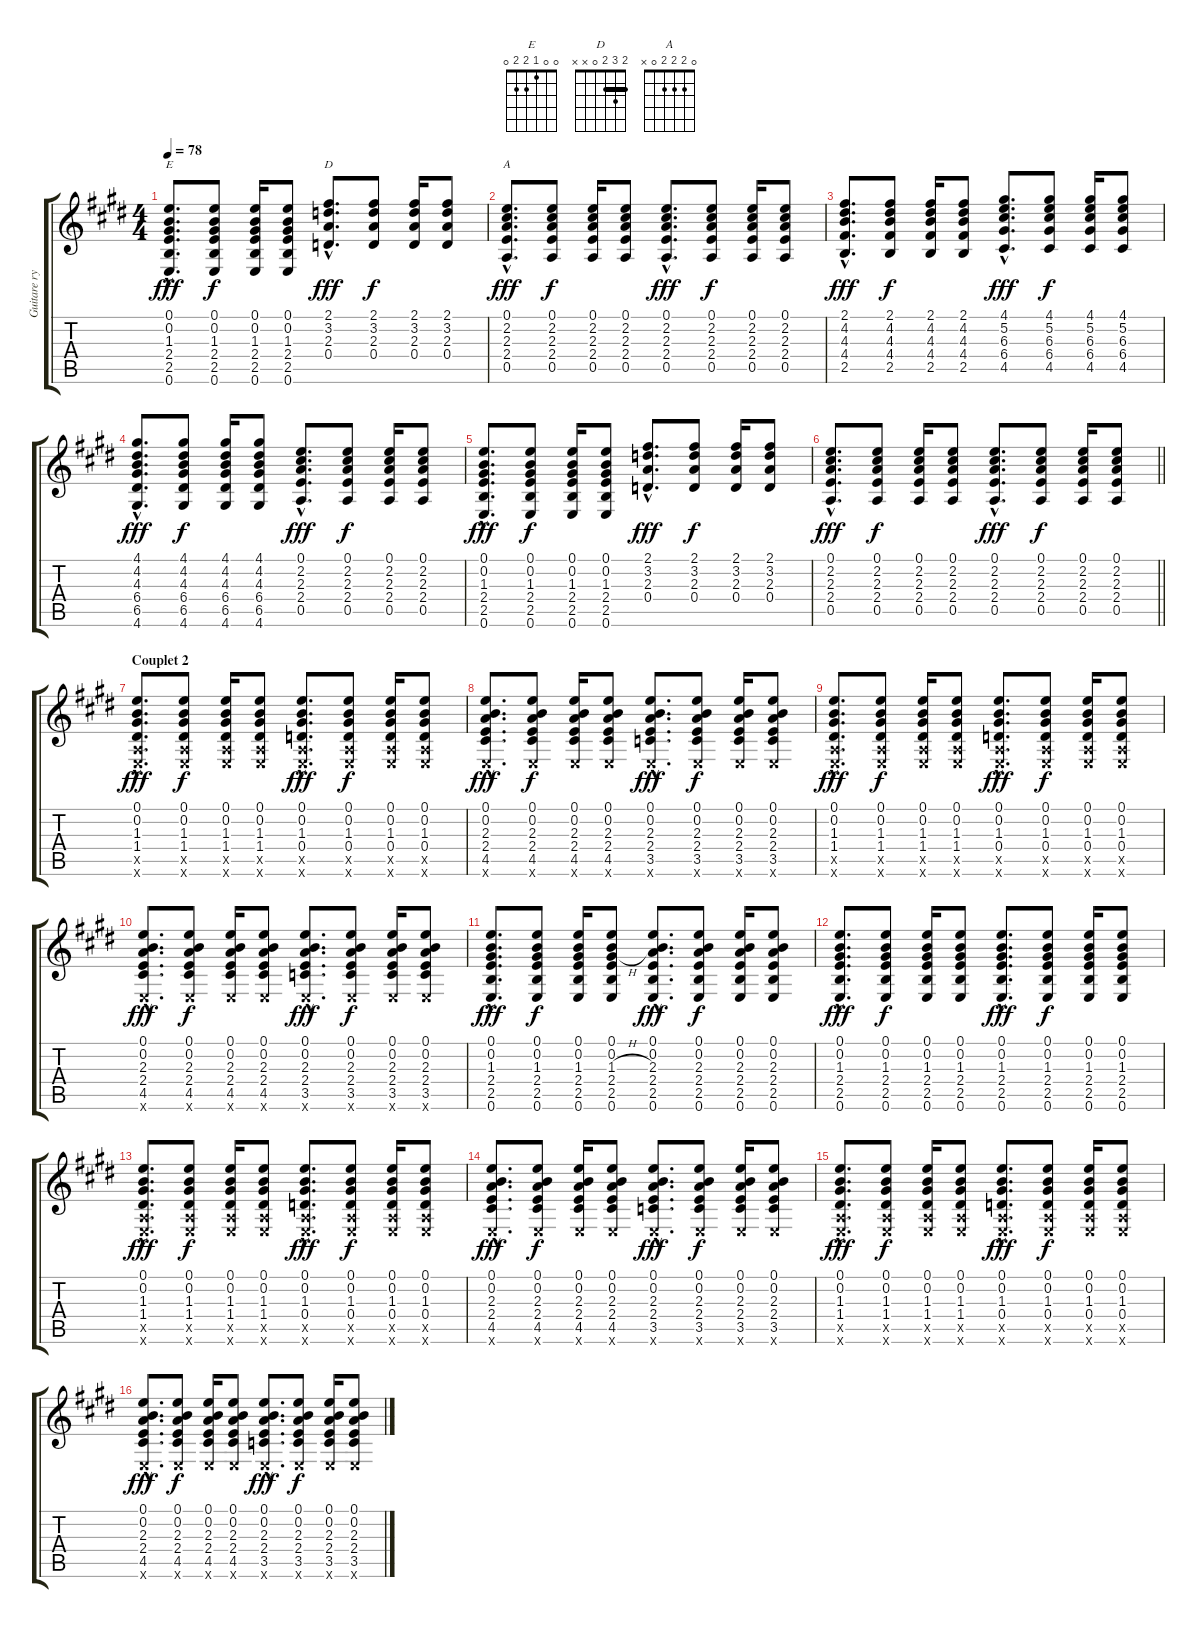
\track ("Guitare rythmique" "Guitare ry") {instrument acousticguitarsteel}
\staff {score tabs}
\tuning (E4 B3 G3 D3 A2 E2) {hide}
\chord ("E" 0 0 1 2 2 0)
\chord ("D" 2 3 2 0 x x) {barre 2}
\chord ("A" 0 2 2 2 0 x)
\ts (4 4)
\tempo 78
\clef g2
\ks e
(0.1{hac} 0.2{hac} 1.3{hac} 2.4{hac} 2.5{hac} 0.6{hac}).8{d ch "E" dy fff} (0.1 0.2 1.3 2.4 2.5 0.6).8{dy f} (0.1 0.2 1.3 2.4 2.5 0.6).16 (0.1 0.2 1.3 2.4 2.5 0.6).8 (2.1{hac} 3.2{hac} 2.3{hac} 0.4{hac}).8{d ch "D" dy fff} (2.1 3.2 2.3 0.4).8{dy f} (2.1 3.2 2.3 0.4).16 (2.1 3.2 2.3 0.4).8 |
(0.1{hac} 2.2{hac} 2.3{hac} 2.4{hac} 0.5{hac}).8{d ch "A" dy fff} (0.1 2.2 2.3 2.4 0.5).8{dy f} (0.1 2.2 2.3 2.4 0.5).16 (0.1 2.2 2.3 2.4 0.5).8 (0.1{hac} 2.2{hac} 2.3{hac} 2.4{hac} 0.5{hac}).8{d dy fff} (0.1 2.2 2.3 2.4 0.5).8{dy f} (0.1 2.2 2.3 2.4 0.5).16 (0.1 2.2 2.3 2.4 0.5).8 |
(2.1{hac} 4.2{hac} 4.3{hac} 4.4{hac} 2.5{hac}).8{d dy fff} (2.1 4.2 4.3 4.4 2.5).8{dy f} (2.1 4.2 4.3 4.4 2.5).16 (2.1 4.2 4.3 4.4 2.5).8 (4.1{hac} 5.2{hac} 6.3{hac} 6.4{hac} 4.5{hac}).8{d dy fff} (4.1 5.2 6.3 6.4 4.5).8{dy f} (4.1 5.2 6.3 6.4 4.5).16 (4.1 5.2 6.3 6.4 4.5).8 |
(4.1{hac} 4.2{hac} 4.3{hac} 6.4{hac} 6.5{hac} 4.6{hac}).8{d dy fff} (4.1 4.2 4.3 6.4 6.5 4.6).8{dy f} (4.1 4.2 4.3 6.4 6.5 4.6).16 (4.1 4.2 4.3 6.4 6.5 4.6).8 (0.1{hac} 2.2{hac} 2.3{hac} 2.4{hac} 0.5{hac}).8{d dy fff} (0.1 2.2 2.3 2.4 0.5).8{dy f} (0.1 2.2 2.3 2.4 0.5).16 (0.1 2.2 2.3 2.4 0.5).8 |
(0.1{hac} 0.2{hac} 1.3{hac} 2.4{hac} 2.5{hac} 0.6{hac}).8{d dy fff} (0.1 0.2 1.3 2.4 2.5 0.6).8{dy f} (0.1 0.2 1.3 2.4 2.5 0.6).16 (0.1 0.2 1.3 2.4 2.5 0.6).8 (2.1{hac} 3.2{hac} 2.3{hac} 0.4{hac}).8{d dy fff} (2.1 3.2 2.3 0.4).8{dy f} (2.1 3.2 2.3 0.4).16 (2.1 3.2 2.3 0.4).8 |
\barLineRight lightlight
(0.1{hac} 2.2{hac} 2.3{hac} 2.4{hac} 0.5{hac}).8{d dy fff} (0.1 2.2 2.3 2.4 0.5).8{dy f} (0.1 2.2 2.3 2.4 0.5).16 (0.1 2.2 2.3 2.4 0.5).8 (0.1{hac} 2.2{hac} 2.3{hac} 2.4{hac} 0.5{hac}).8{d dy fff} (0.1 2.2 2.3 2.4 0.5).8{dy f} (0.1 2.2 2.3 2.4 0.5).16 (0.1 2.2 2.3 2.4 0.5).8 |
\section ("" "Couplet 2")
(0.1{hac} 0.2{hac} 1.3{hac} 1.4{hac} 0.5{hac x} 0.6{hac x}).8{d dy fff volume 10} (0.1 0.2 1.3 1.4 0.5{x} 0.6{x}).8{dy f} (0.1 0.2 1.3 1.4 0.5{x} 0.6{x}).16 (0.1 0.2 1.3 1.4 0.5{x} 0.6{x}).8 (0.1{hac} 0.2{hac} 1.3{hac} 0.4{hac} 0.5{hac x} 0.6{hac x}).8{d dy fff} (0.1 0.2 1.3 0.4 0.5{x} 0.6{x}).8{dy f} (0.1 0.2 1.3 0.4 0.5{x} 0.6{x}).16 (0.1 0.2 1.3 0.4 0.5{x} 0.6{x}).8 |
(0.1{hac} 0.2{hac} 2.3{hac} 2.4{hac} 4.5{hac} 0.6{hac x}).8{d dy fff} (0.1 0.2 2.3 2.4 4.5 0.6{x}).8{dy f} (0.1 0.2 2.3 2.4 4.5 0.6{x}).16 (0.1 0.2 2.3 2.4 4.5 0.6{x}).8 (0.1{hac} 0.2{hac} 2.3{hac} 2.4{hac} 3.5{hac} 0.6{hac x}).8{d dy fff} (0.1 0.2 2.3 2.4 3.5 0.6{x}).8{dy f} (0.1 0.2 2.3 2.4 3.5 0.6{x}).16 (0.1 0.2 2.3 2.4 3.5 0.6{x}).8 |
(0.1{hac} 0.2{hac} 1.3{hac} 1.4{hac} 0.5{hac x} 0.6{hac x}).8{d dy fff} (0.1 0.2 1.3 1.4 0.5{x} 0.6{x}).8{dy f} (0.1 0.2 1.3 1.4 0.5{x} 0.6{x}).16 (0.1 0.2 1.3 1.4 0.5{x} 0.6{x}).8 (0.1{hac} 0.2{hac} 1.3{hac} 0.4{hac} 0.5{hac x} 0.6{hac x}).8{d dy fff} (0.1 0.2 1.3 0.4 0.5{x} 0.6{x}).8{dy f} (0.1 0.2 1.3 0.4 0.5{x} 0.6{x}).16 (0.1 0.2 1.3 0.4 0.5{x} 0.6{x}).8 |
(0.1{hac} 0.2{hac} 2.3{hac} 2.4{hac} 4.5{hac} 0.6{hac x}).8{d dy fff} (0.1 0.2 2.3 2.4 4.5 0.6{x}).8{dy f} (0.1 0.2 2.3 2.4 4.5 0.6{x}).16 (0.1 0.2 2.3 2.4 4.5 0.6{x}).8 (0.1{hac} 0.2{hac} 2.3{hac} 2.4{hac} 3.5{hac} 0.6{hac x}).8{d dy fff} (0.1 0.2 2.3 2.4 3.5 0.6{x}).8{dy f} (0.1 0.2 2.3 2.4 3.5 0.6{x}).16 (0.1 0.2 2.3 2.4 3.5 0.6{x}).8 |
(0.1{hac} 0.2{hac} 1.3{hac} 2.4{hac} 2.5{hac} 0.6{hac}).8{d dy fff} (0.1 0.2 1.3 2.4 2.5 0.6).8{dy f} (0.1 0.2 1.3 2.4 2.5 0.6).16 (0.1 0.2 1.3{h} 2.4 2.5 0.6).8 (0.1{hac} 0.2{hac} 2.3{hac} 2.4{hac} 2.5{hac} 0.6{hac}).8{d dy fff} (0.1 0.2 2.3 2.4 2.5 0.6).8{dy f} (0.1 0.2 2.3 2.4 2.5 0.6).16 (0.1 0.2 2.3 2.4 2.5 0.6).8 |
(0.1{hac} 0.2{hac} 1.3{hac} 2.4{hac} 2.5{hac} 0.6{hac}).8{d dy fff} (0.1 0.2 1.3 2.4 2.5 0.6).8{dy f} (0.1 0.2 1.3 2.4 2.5 0.6).16 (0.1 0.2 1.3 2.4 2.5 0.6).8 (0.1{hac} 0.2{hac} 1.3{hac} 2.4{hac} 2.5{hac} 0.6{hac}).8{d dy fff} (0.1 0.2 1.3 2.4 2.5 0.6).8{dy f} (0.1 0.2 1.3 2.4 2.5 0.6).16 (0.1 0.2 1.3 2.4 2.5 0.6).8 |
(0.1{hac} 0.2{hac} 1.3{hac} 1.4{hac} 0.5{hac x} 0.6{hac x}).8{d dy fff volume 10} (0.1 0.2 1.3 1.4 0.5{x} 0.6{x}).8{dy f} (0.1 0.2 1.3 1.4 0.5{x} 0.6{x}).16 (0.1 0.2 1.3 1.4 0.5{x} 0.6{x}).8 (0.1{hac} 0.2{hac} 1.3{hac} 0.4{hac} 0.5{hac x} 0.6{hac x}).8{d dy fff} (0.1 0.2 1.3 0.4 0.5{x} 0.6{x}).8{dy f} (0.1 0.2 1.3 0.4 0.5{x} 0.6{x}).16 (0.1 0.2 1.3 0.4 0.5{x} 0.6{x}).8 |
(0.1{hac} 0.2{hac} 2.3{hac} 2.4{hac} 4.5{hac} 0.6{hac x}).8{d dy fff} (0.1 0.2 2.3 2.4 4.5 0.6{x}).8{dy f} (0.1 0.2 2.3 2.4 4.5 0.6{x}).16 (0.1 0.2 2.3 2.4 4.5 0.6{x}).8 (0.1{hac} 0.2{hac} 2.3{hac} 2.4{hac} 3.5{hac} 0.6{hac x}).8{d dy fff} (0.1 0.2 2.3 2.4 3.5 0.6{x}).8{dy f} (0.1 0.2 2.3 2.4 3.5 0.6{x}).16 (0.1 0.2 2.3 2.4 3.5 0.6{x}).8 |
(0.1{hac} 0.2{hac} 1.3{hac} 1.4{hac} 0.5{hac x} 0.6{hac x}).8{d dy fff} (0.1 0.2 1.3 1.4 0.5{x} 0.6{x}).8{dy f} (0.1 0.2 1.3 1.4 0.5{x} 0.6{x}).16 (0.1 0.2 1.3 1.4 0.5{x} 0.6{x}).8 (0.1{hac} 0.2{hac} 1.3{hac} 0.4{hac} 0.5{hac x} 0.6{hac x}).8{d dy fff} (0.1 0.2 1.3 0.4 0.5{x} 0.6{x}).8{dy f} (0.1 0.2 1.3 0.4 0.5{x} 0.6{x}).16 (0.1 0.2 1.3 0.4 0.5{x} 0.6{x}).8 |
(0.1{hac} 0.2{hac} 2.3{hac} 2.4{hac} 4.5{hac} 0.6{hac x}).8{d dy fff} (0.1 0.2 2.3 2.4 4.5 0.6{x}).8{dy f} (0.1 0.2 2.3 2.4 4.5 0.6{x}).16 (0.1 0.2 2.3 2.4 4.5 0.6{x}).8 (0.1{hac} 0.2{hac} 2.3{hac} 2.4{hac} 3.5{hac} 0.6{hac x}).8{d dy fff} (0.1 0.2 2.3 2.4 3.5 0.6{x}).8{dy f} (0.1 0.2 2.3 2.4 3.5 0.6{x}).16 (0.1 0.2 2.3 2.4 3.5 0.6{x}).8
